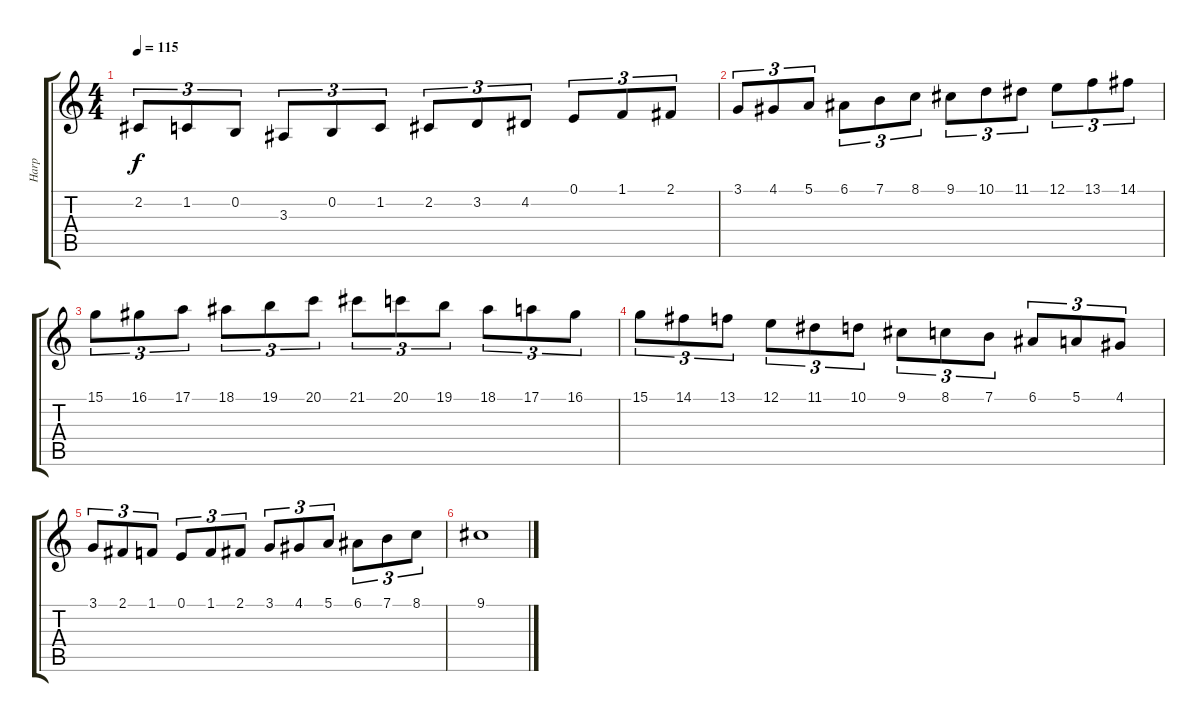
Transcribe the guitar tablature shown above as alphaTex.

\track ("Harp" "Harp") {instrument orchestralharp}
\staff {score tabs}
\tuning (E4 B3 G3 D3 A2 E2) {hide}
\ts (4 4)
\tempo 115
\clef g2
\ks c
2.2.8{tu (3 2) dy f} 1.2.8{tu (3 2)} 0.2.8{tu (3 2)} 3.3.8{tu (3 2)} 0.2.8{tu (3 2)} 1.2.8{tu (3 2)} 2.2.8{tu (3 2)} 3.2.8{tu (3 2)} 4.2.8{tu (3 2)} 0.1.8{tu (3 2)} 1.1.8{tu (3 2)} 2.1.8{tu (3 2)} |
3.1.8{tu (3 2)} 4.1.8{tu (3 2)} 5.1.8{tu (3 2)} 6.1.8{tu (3 2)} 7.1.8{tu (3 2)} 8.1.8{tu (3 2)} 9.1.8{tu (3 2)} 10.1.8{tu (3 2)} 11.1.8{tu (3 2)} 12.1.8{tu (3 2)} 13.1.8{tu (3 2)} 14.1.8{tu (3 2)} |
15.1.8{tu (3 2)} 16.1.8{tu (3 2)} 17.1.8{tu (3 2)} 18.1.8{tu (3 2)} 19.1.8{tu (3 2)} 20.1.8{tu (3 2)} 21.1.8{tu (3 2)} 20.1.8{tu (3 2)} 19.1.8{tu (3 2)} 18.1.8{tu (3 2)} 17.1.8{tu (3 2)} 16.1.8{tu (3 2)} |
15.1.8{tu (3 2)} 14.1.8{tu (3 2)} 13.1.8{tu (3 2)} 12.1.8{tu (3 2)} 11.1.8{tu (3 2)} 10.1.8{tu (3 2)} 9.1.8{tu (3 2)} 8.1.8{tu (3 2)} 7.1.8{tu (3 2)} 6.1.8{tu (3 2)} 5.1.8{tu (3 2)} 4.1.8{tu (3 2)} |
3.1.8{tu (3 2)} 2.1.8{tu (3 2)} 1.1.8{tu (3 2)} 0.1.8{tu (3 2)} 1.1.8{tu (3 2)} 2.1.8{tu (3 2)} 3.1.8{tu (3 2)} 4.1.8{tu (3 2)} 5.1.8{tu (3 2)} 6.1.8{tu (3 2)} 7.1.8{tu (3 2)} 8.1.8{tu (3 2)} |
9.1.1
